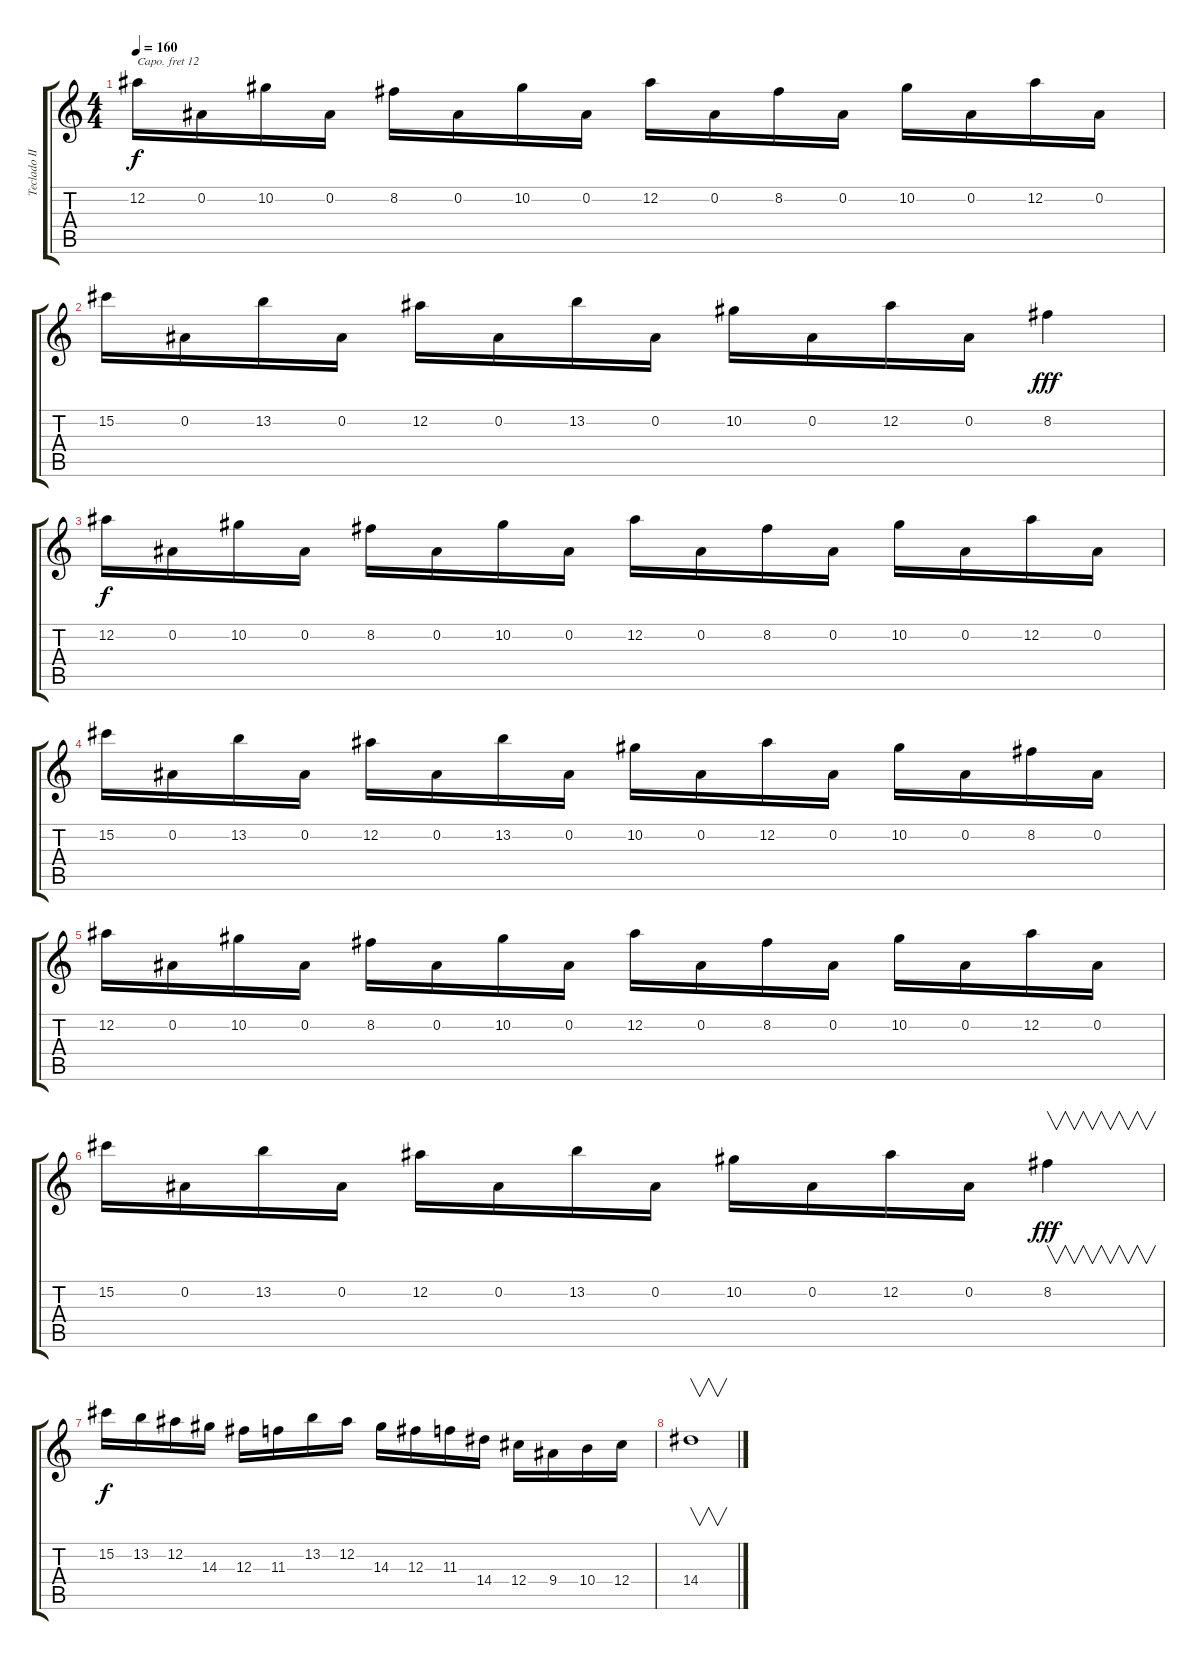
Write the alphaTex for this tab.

\track ("Teclado III" "Teclado II") {instrument churchorgan}
\staff {score tabs}
\capo 12
\tuning (Eb4 Bb3 Gb3 Db3 Ab2 Eb2) {hide}
\ts (4 4)
\tempo 160
\clef g2
\ks c
12.2.16{dy f} 0.2.16 10.2.16 0.2.16 8.2.16 0.2.16 10.2.16 0.2.16 12.2.16 0.2.16 8.2.16 0.2.16 10.2.16 0.2.16 12.2.16 0.2.16 |
15.2.16 0.2.16 13.2.16 0.2.16 12.2.16 0.2.16 13.2.16 0.2.16 10.2.16 0.2.16 12.2.16 0.2.16 8.2.4{dy fff} |
12.2.16{dy f} 0.2.16 10.2.16 0.2.16 8.2.16 0.2.16 10.2.16 0.2.16 12.2.16 0.2.16 8.2.16 0.2.16 10.2.16 0.2.16 12.2.16 0.2.16 |
15.2.16 0.2.16 13.2.16 0.2.16 12.2.16 0.2.16 13.2.16 0.2.16 10.2.16 0.2.16 12.2.16 0.2.16 10.2.16 0.2.16 8.2.16 0.2.16 |
12.2.16 0.2.16 10.2.16 0.2.16 8.2.16 0.2.16 10.2.16 0.2.16 12.2.16 0.2.16 8.2.16 0.2.16 10.2.16 0.2.16 12.2.16 0.2.16 |
15.2.16 0.2.16 13.2.16 0.2.16 12.2.16 0.2.16 13.2.16 0.2.16 10.2.16 0.2.16 12.2.16 0.2.16 8.2.4{v dy fff} |
15.2.16{dy f volume 13 instrument pad3polysynth} 13.2.16 12.2.16 14.3.16 12.3.16 11.3.16 13.2.16 12.2.16 14.3.16 12.3.16 11.3.16 14.4.16 12.4.16 9.4.16 10.4.16 12.4.16 |
14.4.1{v}
